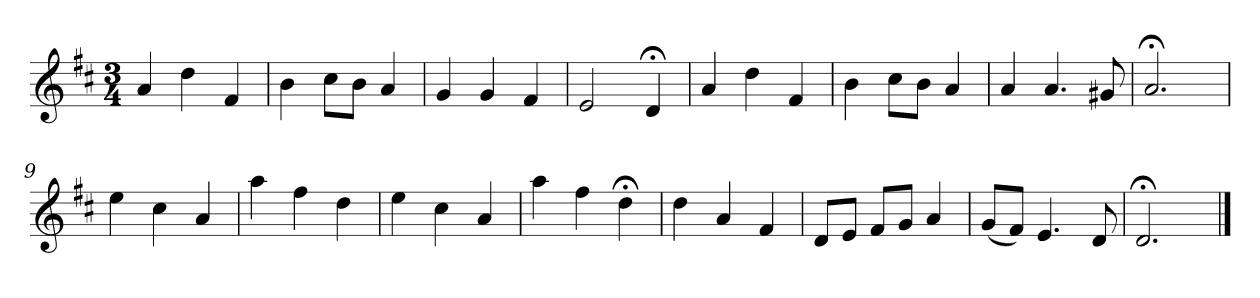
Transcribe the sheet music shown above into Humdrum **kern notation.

**kern
*part1
*staff1
*k[f#c#]
*D:
*M3/4
*MM120
=1
4a
4dd
4f#
=2
4b
8cc#L
8bJ
4a
=3
4g
4g
4f#
=4
2e
4d;<
=5
4a
4dd
4f#
=6
4b
8cc#L
8bJ
4a
=7
4a
4.a
8g#X
=8
2.a;<
=9
4ee
4cc#
4a
=10
4aa
4ff#
4dd
=11
4ee
4cc#
4a
=12
4aa
4ff#
4dd;<
=13
4dd
4a
4f#
=14
8dL
8eJ
8f#L
8gJ
4a
=15
(8gL
8f#J)
4.e
8d
=16
2.d;<
==
*-
